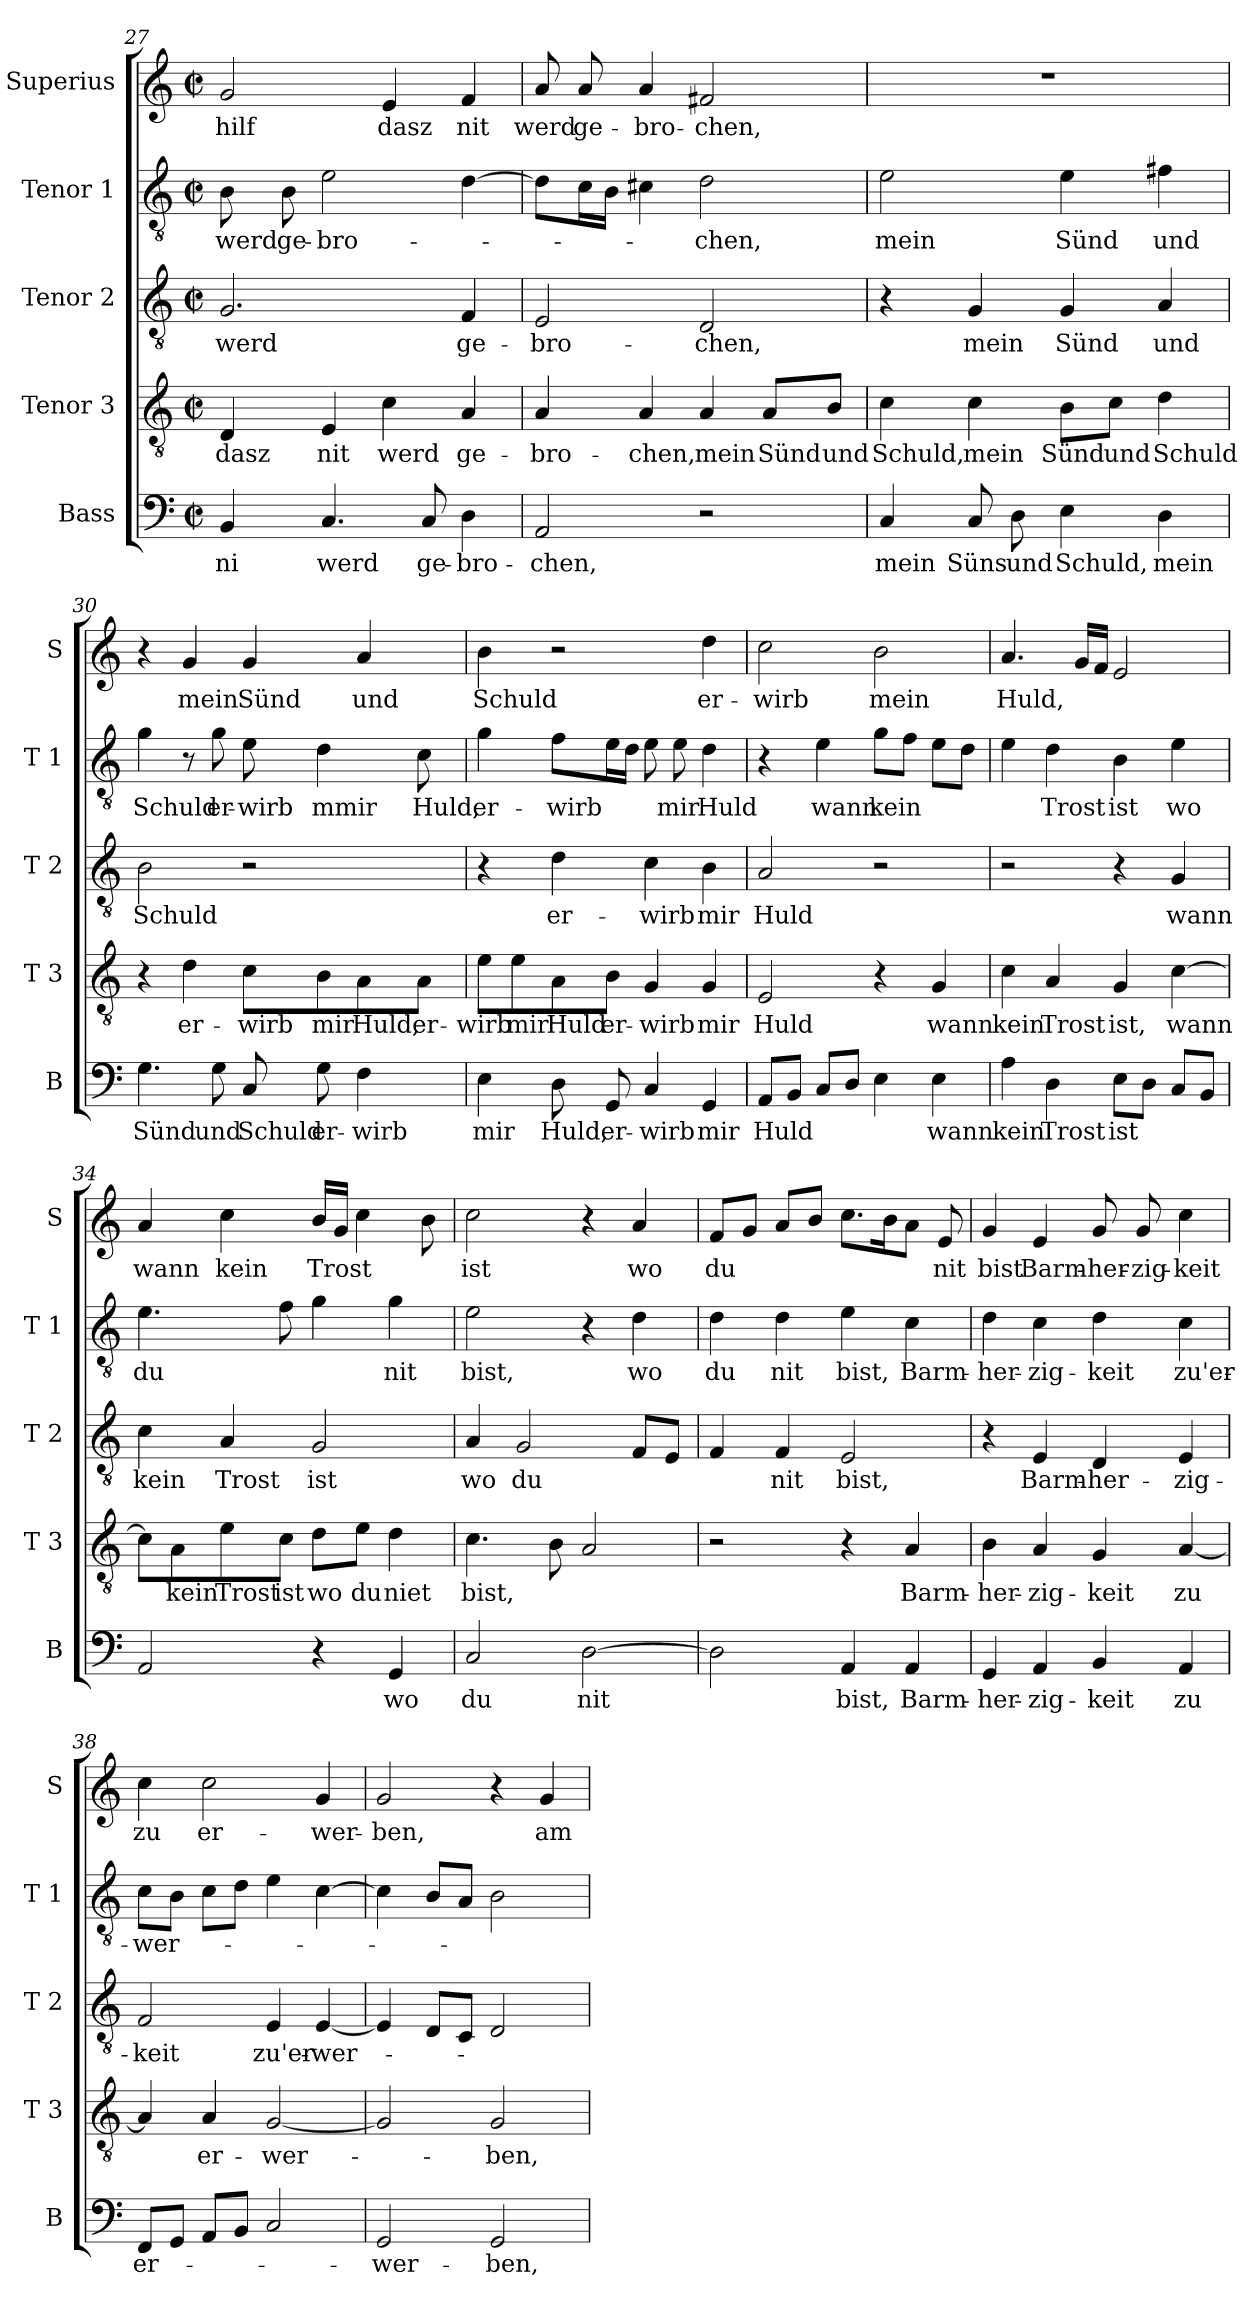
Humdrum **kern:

**kern	**text	**kern	**text	**kern	**text	**kern	**text	**kern	**text
*part5	*part5	*part4	*part4	*part3	*part3	*part2	*part2	*part1	*part1
*staff5	*staff5	*staff4	*staff4	*staff3	*staff3	*staff2	*staff2	*staff1	*staff1
*I"Bass	*	*I"Tenor 3	*	*I"Tenor 2	*	*I"Tenor 1	*	*I"Superius	*
*I'B	*	*I'T 3	*	*I'T 2	*	*I'T 1	*	*I'S	*
*clefF4	*	*clefGv2	*	*clefGv2	*	*clefGv2	*	*clefG2	*
*k[]	*	*k[]	*	*k[]	*	*k[]	*	*k[]	*
*C:	*	*C:	*	*C:	*	*C:	*	*C:	*
*M2/2	*	*M2/2	*	*M2/2	*	*M2/2	*	*M2/2	*
*met(c|)	*	*met(c|)	*	*met(c|)	*	*met(c|)	*	*met(c|)	*
=27	=27	=27	=27	=27	=27	=27	=27	=27	=27
!	!LO:LY:b	!	!LO:LY:b	!	!LO:LY:b	!	!LO:LY:b	!	!LO:LY:b
4BB/	ni	4D/	dasz	2.G/	werd	8B\	werd	2g/	hilf
!	!	!	!	!	!	!	!LO:LY:b	!	!
.	.	.	.	.	.	8B\	ge-	.	.
!	!LO:LY:b	!	!LO:LY:b	!	!	!	!LO:LY:b	!	!
4.C/	werd	4E/	nit	.	.	2e\	-bro-	.	.
!	!	!	!LO:LY:b	!	!	!	!	!	!LO:LY:b
.	.	4c\	werd	.	.	.	.	4e/	dasz
!	!LO:LY:b	!	!	!	!	!	!	!	!
8C/	ge-	.	.	.	.	.	.	.	.
!	!LO:LY:b	!	!LO:LY:b	!	!LO:LY:b	!	!	!	!LO:LY:b
4D\	-bro-	4A/	ge-	4F/	ge-	[4d\	.	4f/	nit
=28	=28	=28	=28	=28	=28	=28	=28	=28	=28
!	!LO:LY:b	!	!LO:LY:b	!	!LO:LY:b	!	!	!	!LO:LY:b
2AA/	-chen,	4A/	-bro-	2E/	-bro-	8d\L]	.	8a/	werd
!	!	!	!	!	!	!	!	!	!LO:LY:b
.	.	.	.	.	.	16c\L	.	8a/	ge-
.	.	.	.	.	.	16B\JJ	.	.	.
!	!	!	!LO:LY:b	!	!	!	!	!	!LO:LY:b
.	.	4A/	-chen,	.	.	4c#X\	.	4a/	-bro-
!	!	!	!LO:LY:b	!	!LO:LY:b	!	!LO:LY:b	!	!LO:LY:b
2r	.	4A/	mein	2D/	-chen,	2d\	-chen,	2f#X/	-chen,
!	!	!	!LO:LY:b	!	!	!	!	!	!
.	.	8A/L	Sünd	.	.	.	.	.	.
!	!	!	!LO:LY:b	!	!	!	!	!	!
.	.	8B/J	und	.	.	.	.	.	.
!!LO:LB:g=z
=29	=29	=29	=29	=29	=29	=29	=29	=29	=29
!	!LO:LY:b	!	!LO:LY:b	!	!	!	!LO:LY:b	!	!
4C/	mein	4c\	Schuld,	4r	.	2e\	mein	1r	.
!	!LO:LY:b	!	!LO:LY:b	!	!LO:LY:b	!	!	!	!
8C/	Süns	4c\	mein	4G/	mein	.	.	.	.
!	!LO:LY:b	!	!	!	!	!	!	!	!
8D\	und	.	.	.	.	.	.	.	.
!	!LO:LY:b	!	!LO:LY:b	!	!LO:LY:b	!	!LO:LY:b	!	!
4E\	Schuld,	8B\L	Sünd	4G/	Sünd	4e\	Sünd	.	.
!	!	!	!LO:LY:b	!	!	!	!	!	!
.	.	8c\J	und	.	.	.	.	.	.
!	!LO:LY:b	!	!LO:LY:b	!	!LO:LY:b	!	!LO:LY:b	!	!
4D\	mein	4d\	Schuld	4A/	und	4f#X\	und	.	.
=30	=30	=30	=30	=30	=30	=30	=30	=30	=30
!	!LO:LY:b	!	!	!	!LO:LY:b	!	!LO:LY:b	!	!
4.G\	Sünd	4r	.	2B\	Schuld	4g\	Schuld	4r	.
!	!	!	!LO:LY:b	!	!	!	!	!	!LO:LY:b
.	.	4d\	er-	.	.	8r	.	4g/	mein
!	!LO:LY:b	!	!	!	!	!	!LO:LY:b	!	!
8G\	und	.	.	.	.	8g\	er-	.	.
!	!LO:LY:b	!	!LO:LY:b	!	!	!	!LO:LY:b	!	!LO:LY:b
8C/	Schuld	8c\L	-wirb	2r	.	8e\	-wirb	4g/	Sünd
!	!LO:LY:b	!	!LO:LY:b	!	!	!	!LO:LY:b	!	!
8G\	er-	8B\	mir	.	.	4d\	mmir	.	.
!	!LO:LY:b	!	!LO:LY:b	!	!	!	!	!	!LO:LY:b
4F\	-wirb	8A\	Huld,	.	.	.	.	4a/	und
!	!	!	!LO:LY:b	!	!	!	!LO:LY:b	!	!
.	.	8A\J	er-	.	.	8c\	Huld,	.	.
=31	=31	=31	=31	=31	=31	=31	=31	=31	=31
!	!LO:LY:b	!	!LO:LY:b	!	!	!	!LO:LY:b	!	!LO:LY:b
4E\	mir	8e\L	-wirb	4r	.	4g\	er-	4b\	Schuld
!	!	!	!LO:LY:b	!	!	!	!	!	!
.	.	8e\	mir	.	.	.	.	.	.
!	!LO:LY:b	!	!LO:LY:b	!	!LO:LY:b	!	!LO:LY:b	!	!
8D\	Huld,	8A\	Huld	4d\	er-	8f\L	-wirb	2r	.
!	!LO:LY:b	!	!LO:LY:b	!	!	!	!	!	!
8GG/	er-	8B\J	er-	.	.	16e\L	.	.	.
.	.	.	.	.	.	16d\JJ	.	.	.
!	!LO:LY:b	!	!LO:LY:b	!	!LO:LY:b	!	!	!	!
4C/	-wirb	4G/	-wirb	4c\	-wirb	8e\	.	.	.
!	!	!	!	!	!	!	!LO:LY:b	!	!
.	.	.	.	.	.	8e\	mir	.	.
!	!LO:LY:b	!	!LO:LY:b	!	!LO:LY:b	!	!LO:LY:b	!	!LO:LY:b
4GG/	mir	4G/	mir	4B\	mir	4d\	Huld	4dd\	er-
=32	=32	=32	=32	=32	=32	=32	=32	=32	=32
!	!LO:LY:b	!	!LO:LY:b	!	!LO:LY:b	!	!	!	!LO:LY:b
8AA/L	Huld	2E/	Huld	2A/	Huld	4r	.	2cc\	-wirb
8BB/J	.	.	.	.	.	.	.	.	.
!	!	!	!	!	!	!	!LO:LY:b	!	!
8C/L	.	.	.	.	.	4e\	wann	.	.
8D/J	.	.	.	.	.	.	.	.	.
!	!	!	!	!	!	!	!LO:LY:b	!	!LO:LY:b
4E\	.	4r	.	2r	.	8g\L	kein	2b\	mein
.	.	.	.	.	.	8f\J	.	.	.
!	!LO:LY:b	!	!LO:LY:b	!	!	!	!	!	!
4E\	wann	4G/	wann	.	.	8e\L	.	.	.
.	.	.	.	.	.	8d\J	.	.	.
!!LO:LB:g=z
=33	=33	=33	=33	=33	=33	=33	=33	=33	=33
!	!LO:LY:b	!	!LO:LY:b	!	!	!	!	!	!LO:LY:b
4A\	kein	4c\	kein	2r	.	4e\	.	4.a/	Huld,
!	!LO:LY:b	!	!LO:LY:b	!	!	!	!LO:LY:b	!	!
4D\	Trost	4A/	Trost	.	.	4d\	Trost	.	.
.	.	.	.	.	.	.	.	16g/LL	.
.	.	.	.	.	.	.	.	16f/JJ	.
!	!LO:LY:b	!	!LO:LY:b	!	!	!	!LO:LY:b	!	!
8E\L	ist	4G/	ist,	4r	.	4B\	ist	2e/	.
8D\J	.	.	.	.	.	.	.	.	.
!	!	!	!LO:LY:b	!	!LO:LY:b	!	!LO:LY:b	!	!
8C/L	.	[4c\	wann	4G/	wann	4e\	wo	.	.
8BB/J	.	.	.	.	.	.	.	.	.
=34	=34	=34	=34	=34	=34	=34	=34	=34	=34
!	!	!	!	!	!LO:LY:b	!	!LO:LY:b	!	!LO:LY:b
2AA/	.	8c\L]	.	4c\	kein	4.e\	du	4a/	wann
!	!	!	!LO:LY:b	!	!	!	!	!	!
.	.	8A\	kein	.	.	.	.	.	.
!	!	!	!LO:LY:b	!	!LO:LY:b	!	!	!	!LO:LY:b
.	.	8e\	Trost	4A/	Trost	.	.	4cc\	kein
!	!	!	!LO:LY:b	!	!	!	!	!	!
.	.	8c\J	ist	.	.	8f\	.	.	.
!	!	!	!LO:LY:b	!	!LO:LY:b	!	!	!	!LO:LY:b
4r	.	8d\L	wo	2G/	ist	4g\	.	16b/LL	Trost
.	.	.	.	.	.	.	.	16g/JJ	.
!	!	!	!LO:LY:b	!	!	!	!	!	!
.	.	8e\J	du	.	.	.	.	4cc\	.
!	!LO:LY:b	!	!LO:LY:b	!	!	!	!LO:LY:b	!	!
4GG/	wo	4d\	niet	.	.	4g\	nit	.	.
.	.	.	.	.	.	.	.	8b\	.
=35	=35	=35	=35	=35	=35	=35	=35	=35	=35
!	!LO:LY:b	!	!LO:LY:b	!	!LO:LY:b	!	!LO:LY:b	!	!LO:LY:b
2C/	du	4.c\	bist,	4A/	wo	2e\	bist,	2cc\	ist
!	!	!	!	!	!LO:LY:b	!	!	!	!
.	.	.	.	2G/	du	.	.	.	.
.	.	8B\	.	.	.	.	.	.	.
!	!LO:LY:b	!	!	!	!	!	!	!	!
[2D\	nit	2A/	.	.	.	4r	.	4r	.
!	!	!	!	!	!	!	!LO:LY:b	!	!LO:LY:b
.	.	.	.	8F/L	.	4d\	wo	4a/	wo
.	.	.	.	8E/J	.	.	.	.	.
=36	=36	=36	=36	=36	=36	=36	=36	=36	=36
!	!	!	!	!	!	!	!LO:LY:b	!	!LO:LY:b
2D\]	.	2r	.	4F/	.	4d\	du	8f/L	du
.	.	.	.	.	.	.	.	8g/J	.
!	!	!	!	!	!LO:LY:b	!	!LO:LY:b	!	!
.	.	.	.	4F/	nit	4d\	nit	8a/L	.
.	.	.	.	.	.	.	.	8b/J	.
!	!LO:LY:b	!	!	!	!LO:LY:b	!	!LO:LY:b	!	!
4AA/	bist,	4r	.	2E/	bist,	4e\	bist,	8.cc\L	.
.	.	.	.	.	.	.	.	16b\k	.
!	!LO:LY:b	!	!LO:LY:b	!	!	!	!LO:LY:b	!	!
4AA/	Barm-	4A/	Barm-	.	.	4c\	Barm-	8a\J	.
!	!	!	!	!	!	!	!	!	!LO:LY:b
.	.	.	.	.	.	.	.	8e/	nit
!!LO:PB:g=z
=37	=37	=37	=37	=37	=37	=37	=37	=37	=37
!	!LO:LY:b	!	!LO:LY:b	!	!	!	!LO:LY:b	!	!LO:LY:b
4GG/	-her-	4B\	-her-	4r	.	4d\	-her-	4g/	bist
!	!LO:LY:b	!	!LO:LY:b	!	!LO:LY:b	!	!LO:LY:b	!	!LO:LY:b
4AA/	-zig-	4A/	-zig-	4E/	Barm-	4c\	-zig-	4e/	Barm-
!	!LO:LY:b	!	!LO:LY:b	!	!LO:LY:b	!	!LO:LY:b	!	!LO:LY:b
4BB/	-keit	4G/	-keit	4D/	-her-	4d\	-keit	8g/	-her-
!	!	!	!	!	!	!	!	!	!LO:LY:b
.	.	.	.	.	.	.	.	8g/	-zig-
!	!LO:LY:b	!	!LO:LY:b	!	!LO:LY:b	!	!LO:LY:b	!	!LO:LY:b
4AA/	zu	[4A/	zu	4E/	-zig-	4c\	zu'er-	4cc\	-keit
=38	=38	=38	=38	=38	=38	=38	=38	=38	=38
!	!LO:LY:b	!	!	!	!LO:LY:b	!	!LO:LY:b	!	!LO:LY:b
8FF/L	er-	4A/]	.	2F/	-keit	8c\L	-wer-	4cc\	zu
8GG/J	.	.	.	.	.	8B\J	.	.	.
!	!	!	!LO:LY:b	!	!	!	!	!	!LO:LY:b
8AA/L	.	4A/	er-	.	.	8c\L	.	2cc\	er-
8BB/J	.	.	.	.	.	8d\J	.	.	.
!	!	!	!LO:LY:b	!	!LO:LY:b	!	!	!	!
2C/	.	[2G/	-wer-	4E/	zu'er-	4e\	.	.	.
!	!	!	!	!	!LO:LY:b	!	!	!	!LO:LY:b
.	.	.	.	[4E/	-wer-	[4c\	.	4g/	-wer-
=39	=39	=39	=39	=39	=39	=39	=39	=39	=39
!	!LO:LY:b	!	!	!	!	!	!	!	!LO:LY:b
2GG/	-wer-	2G/]	.	4E/]	.	4c\]	.	2g/	-ben,
.	.	.	.	8D/L	.	8B/L	.	.	.
.	.	.	.	8C/J	.	8A/J	.	.	.
!	!LO:LY:b	!	!LO:LY:b	!	!	!	!	!	!
2GG/	-ben,	2G/	-ben,	2D/	.	2B\	.	4r	.
!	!	!	!	!	!	!	!	!	!LO:LY:b
.	.	.	.	.	.	.	.	4g/	am
=	=	=	=	=	=	=	=	=	=
*-	*-	*-	*-	*-	*-	*-	*-	*-	*-
